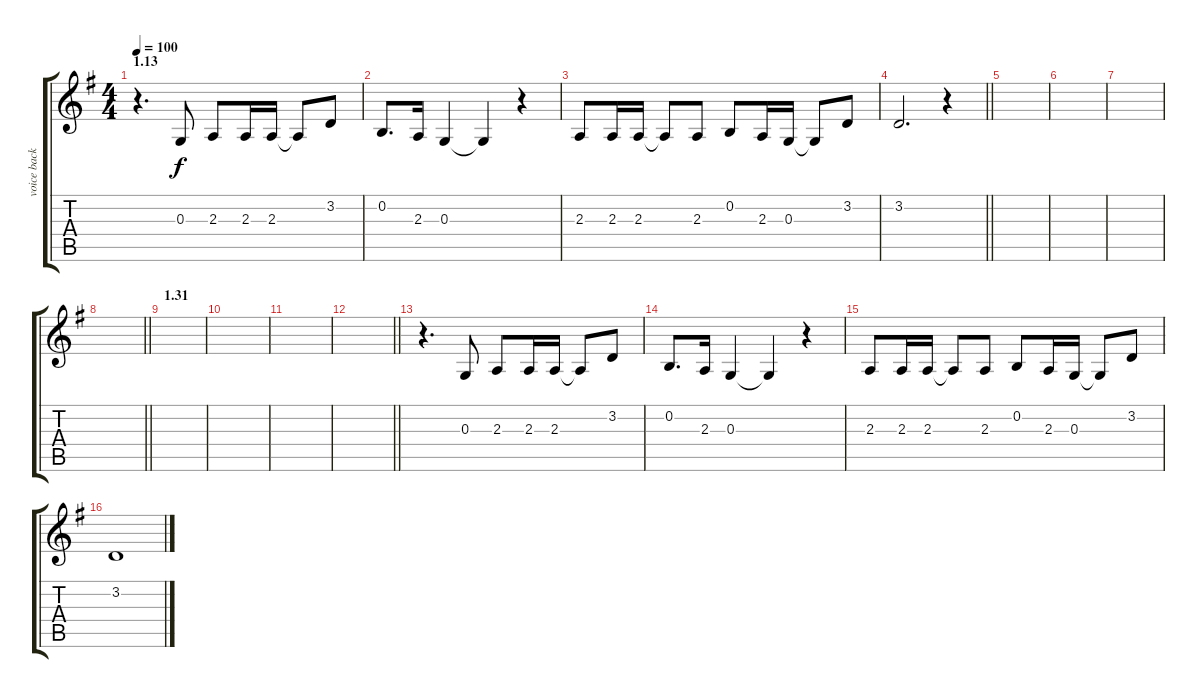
\track ("voice back" "voice back") {instrument bassoon}
\staff {score tabs}
\tuning (E4 B3 G3 D3 A2 E2) {hide}
\ts (4 4)
\section ("" "1.13")
\tempo 100
\clef g2
\ks g
r.4{d dy f} 0.3.8 2.3.8 2.3.16 2.3.16 2.3{t}.8 3.2.8 |
0.2.8{d} 2.3.16 0.3.4 0.3{t}.4 r.4 |
2.3.8 2.3.16 2.3.16 2.3{t}.8 2.3.8 0.2.8 2.3.16 0.3.16 0.3{t}.8 3.2.8 |
\barLineRight lightlight
3.2.2{d} r.4 |
|
|
|
\barLineRight lightlight
|
\section ("" "1.31")
|
|
|
\barLineRight lightlight
|
r.4{d} 0.3.8 2.3.8 2.3.16 2.3.16 2.3{t}.8 3.2.8 |
0.2.8{d} 2.3.16 0.3.4 0.3{t}.4 r.4 |
2.3.8 2.3.16 2.3.16 2.3{t}.8 2.3.8 0.2.8 2.3.16 0.3.16 0.3{t}.8 3.2.8 |
3.2.1
